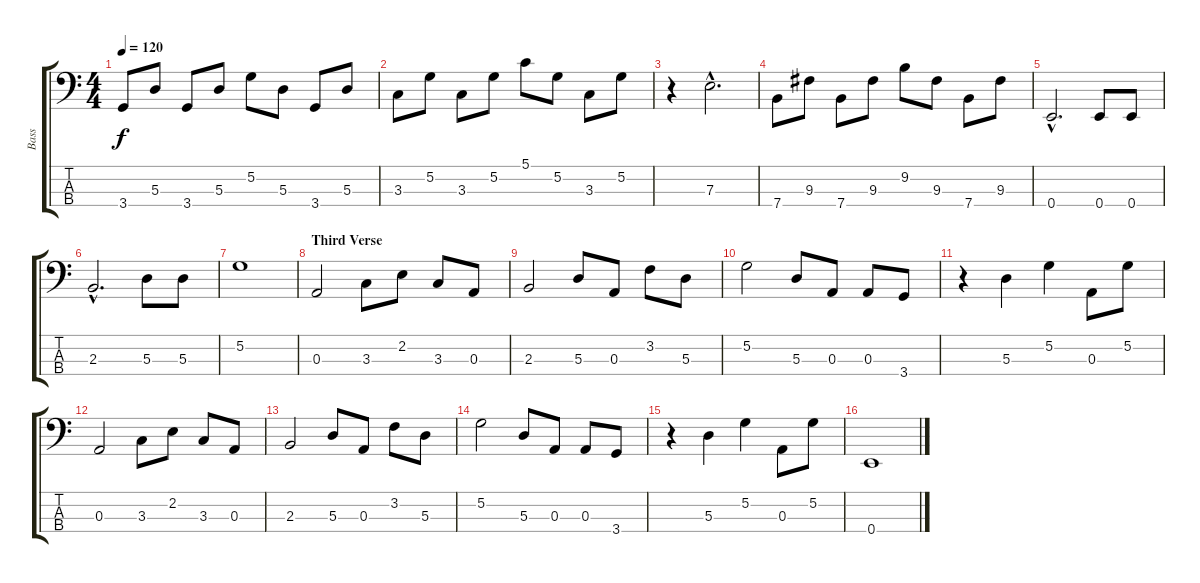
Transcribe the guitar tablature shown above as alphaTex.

\track ("Bass" "Bass") {instrument electricbassfinger}
\staff {score tabs}
\tuning (G2 D2 A1 E1) {hide}
\ts (4 4)
\tempo 120
\clef f4
\ks c
3.4.8{dy f} 5.3.8 3.4.8 5.3.8 5.2.8 5.3.8 3.4.8 5.3.8 |
3.3.8 5.2.8 3.3.8 5.2.8 5.1.8 5.2.8 3.3.8 5.2.8 |
r.4 7.3{hac}.2{d} |
7.4.8 9.3.8 7.4.8 9.3.8 9.2.8 9.3.8 7.4.8 9.3.8 |
0.4{hac}.2{d} 0.4.8 0.4.8 |
2.3{hac}.2{d} 5.3.8 5.3.8 |
5.2.1 |
\section ("" "Third Verse")
0.3.2 3.3.8 2.2.8 3.3.8 0.3.8 |
2.3.2 5.3.8 0.3.8 3.2.8 5.3.8 |
5.2.2 5.3.8 0.3.8 0.3.8 3.4.8 |
r.4 5.3.4 5.2.4 0.3.8 5.2.8 |
0.3.2 3.3.8 2.2.8 3.3.8 0.3.8 |
2.3.2 5.3.8 0.3.8 3.2.8 5.3.8 |
5.2.2 5.3.8 0.3.8 0.3.8 3.4.8 |
r.4 5.3.4 5.2.4 0.3.8 5.2.8 |
0.4.1
